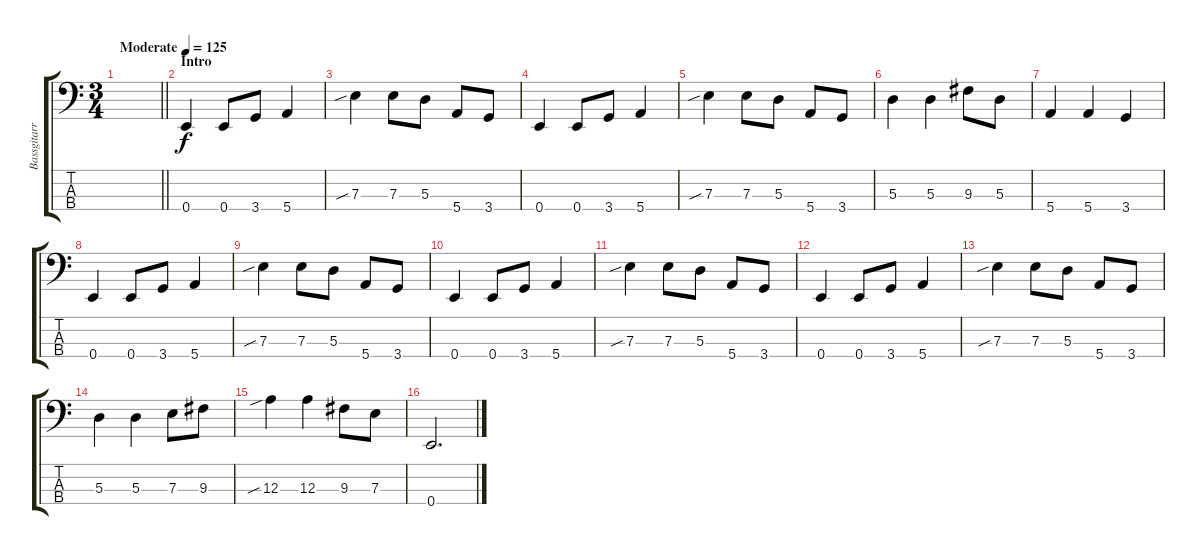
\track ("Bassgitarren" "Bassgitarr") {instrument electricbassfinger}
\staff {score tabs}
\tuning (G2 D2 A1 E1) {hide}
\ts (3 4)
\tempo (125 "Moderate")
\clef f4
\barLineRight lightlight
\ks c
|
\section ("" "Intro")
0.4.4 0.4.8 3.4.8 5.4.4 |
7.3{sib}.4 7.3.8 5.3.8 5.4.8 3.4.8 |
0.4.4 0.4.8 3.4.8 5.4.4 |
7.3{sib}.4 7.3.8 5.3.8 5.4.8 3.4.8 |
5.3.4 5.3.4 9.3.8 5.3.8 |
5.4.4 5.4.4 3.4.4 |
0.4.4 0.4.8 3.4.8 5.4.4 |
7.3{sib}.4 7.3.8 5.3.8 5.4.8 3.4.8 |
0.4.4 0.4.8 3.4.8 5.4.4 |
7.3{sib}.4 7.3.8 5.3.8 5.4.8 3.4.8 |
0.4.4 0.4.8 3.4.8 5.4.4 |
7.3{sib}.4 7.3.8 5.3.8 5.4.8 3.4.8 |
5.3.4 5.3.4 7.3.8 9.3.8 |
12.3{sib}.4 12.3.4 9.3.8 7.3.8 |
0.4.2{d}
